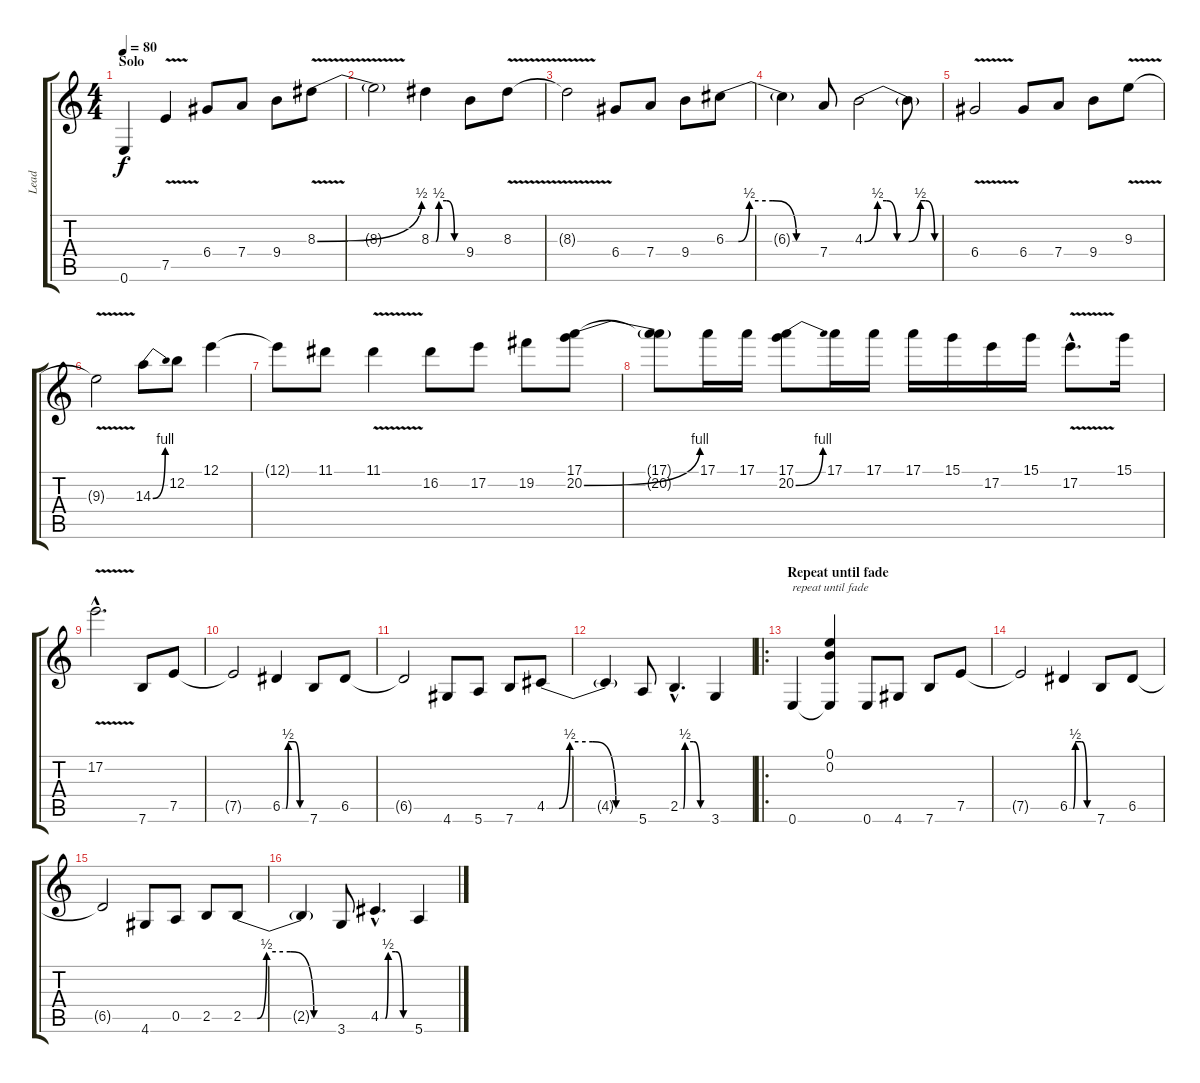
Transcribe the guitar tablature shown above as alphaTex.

\track ("Lead" "Lead") {instrument distortionguitar}
\staff {score tabs}
\tuning (E4 B3 G3 D3 A2 E2) {hide}
\ts (4 4)
\section ("" "Solo")
\tempo 80
\clef g2
\ks c
0.6.4{dy f volume 16 instrument overdrivenguitar} 7.5{v}.4 6.4.8 7.4.8 9.4.8 8.3{be (bend 0 0 60 2) v}.8 |
8.3{t}.2 8.3{be (custom 0 0 9 0 15 2 30 2 45 0 60 0)}.4 9.4.8 8.3{v}.8 |
8.3{t}.2 6.4.8 7.4.8 9.4.8 6.3{be (custom 0 0 8 0 15 2 30 2 45 0 60 0)}.8 |
6.3{t}.4 7.4.8 4.3{be (custom 0 0 10 2 17 2 25 0 30 0 34 0 43 2 47 2 54 0 60 0)}.2 4.3{t}.8 |
6.4{v}.2 6.4.8 7.4.8 9.4.8 9.3{v}.8 |
9.3{t}.2 14.3{be (bend 0 0 60 4)}.8 12.2.8 12.1.4 |
12.1{t}.8 11.1.8 11.1{v}.4 16.2.8 17.2.8 19.2.8 (17.1 20.2{be (bend 0 0 60 4)}).8 |
(17.1{t} 20.2{t}).8 17.1.16 17.1.16 (17.1 20.2{be (bend 0 0 60 4)}).8 17.1.16 17.1.16 17.1.16 15.1.16 17.2.16 15.1.16 17.2{v hac}.8{d} 15.1.16 |
17.2{v hac}.2{d} 7.6.8{volume 13 instrument distortionguitar} 7.5.8 |
7.5{t}.2 6.5{be (custom 0 0 9 0 15 2 30 2 45 0 60 0)}.4 7.6.8 6.5.8 |
6.5{t}.2 4.6.8 5.6.8 7.6.8 4.5{be (custom 0 0 8 0 15 2 30 2 45 0 60 0)}.8 |
4.5{t}.4 5.6.8 2.5{be (custom 0 0 7 0 11 2 30 2 45 0 60 0) hac}.4{d} 3.6.4 |
\ro
\section ("" "Repeat until fade")
0.6.4{txt "repeat until fade" volume 0} (0.1 0.2 0.6{t}).4 0.6.8 4.6.8 7.6.8 7.5.8 |
7.5{t}.2 6.5{be (custom 0 0 9 0 15 2 30 2 45 0 60 0)}.4 7.6.8 6.5.8 |
6.5{t}.2 4.6.8 0.5.8 2.5.8 2.5{be (custom 0 0 9 0 15 2 30 2 45 0 60 0)}.8 |
2.5{t}.4 3.6.8 4.5{be (custom 0 0 9 0 15 2 30 2 45 0 60 0) hac}.4{d} 5.6.4
